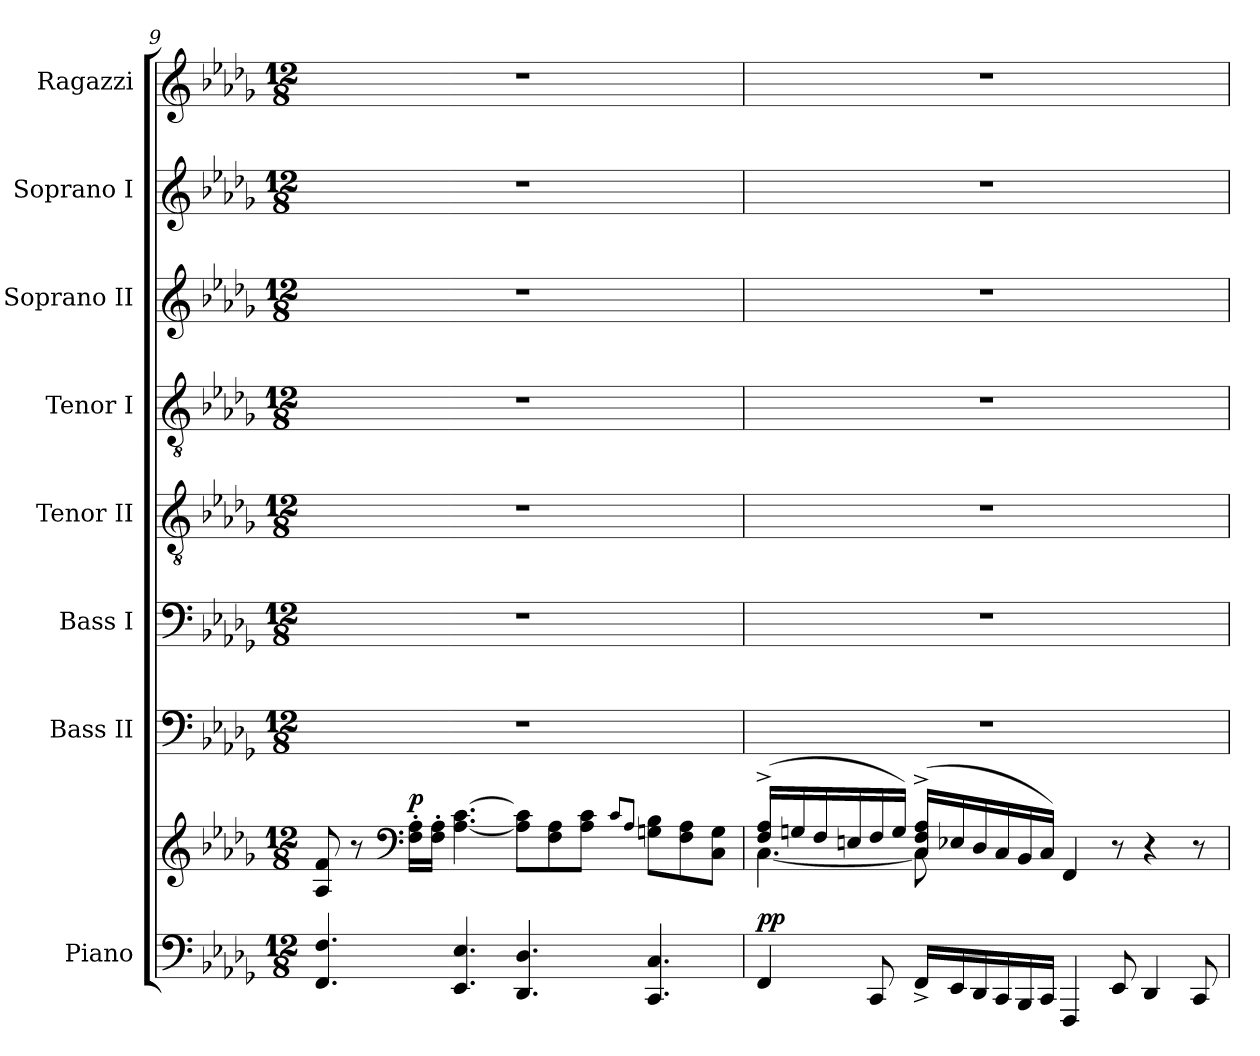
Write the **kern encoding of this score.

**kern	**kern	**dynam	**kern	**kern	**kern	**kern	**kern	**kern	**kern
*part8	*part8	*part8	*part7	*part6	*part5	*part4	*part3	*part2	*part1
*staff9	*staff8	*staff8/9	*staff7	*staff6	*staff5	*staff4	*staff3	*staff2	*staff1
*I"Piano	*	*	*I"Bass II	*I"Bass I	*I"Tenor II	*I"Tenor I	*I"Soprano II	*I"Soprano I	*I"Ragazzi
*I'Pno.	*	*	*I'B.II	*I'B.I	*I'T.II	*I'T.I	*I'S.II	*I'S.I	*I'Rzi.
*clefF4	*clefG2	*	*clefF4	*clefF4	*clefGv2	*clefGv2	*clefG2	*clefG2	*clefG2
*k[b-e-a-d-g-]	*k[b-e-a-d-g-]	*	*k[b-e-a-d-g-]	*k[b-e-a-d-g-]	*k[b-e-a-d-g-]	*k[b-e-a-d-g-]	*k[b-e-a-d-g-]	*k[b-e-a-d-g-]	*k[b-e-a-d-g-]
*M12/8	*M12/8	*	*M12/8	*M12/8	*M12/8	*M12/8	*M12/8	*M12/8	*M12/8
=9	=9	=9	=9	=9	=9	=9	=9	=9	=9
4.FF/ 4.F/	8A-/ 8f/	.	1.r	1.r	1.r	1.r	1.r	1.r	1.r
.	8r	.	.	.	.	.	.	.	.
*	*clefF4	*	*	*	*	*	*	*	*
!	!	!LO:DY:a	!	!	!	!	!	!	!
.	16F\' 16A-\'LL	p	.	.	.	.	.	.	.
.	16F\' 16A-\'JJ	.	.	.	.	.	.	.	.
4.EE-/ 4.E-/	[4.A-\ [4.c\	.	.	.	.	.	.	.	.
4.DD-/ 4.D-/	8A-\] 8c\]L	.	.	.	.	.	.	.	.
.	8F\ 8A-\	.	.	.	.	.	.	.	.
.	8A-\ 8c\J	.	.	.	.	.	.	.	.
.	8qc/L	.	.	.	.	.	.	.	.
.	8qA-/J	.	.	.	.	.	.	.	.
4.CC/ 4.C/	8Gn\ 8B-\L	.	.	.	.	.	.	.	.
.	8F\ 8A-\	.	.	.	.	.	.	.	.
.	8C\ 8G\J	.	.	.	.	.	.	.	.
!!LO:LB:g=z
=10	=10	=10	=10	=10	=10	=10	=10	=10	=10
*	*^	*	*	*	*	*	*	*	*
!	!	!	!LO:DY:a=2	!	!	!	!	!	!	!
4FF/	(>16F/^ 16A-/^LL	[4.C\	pp	1.r	1.r	1.r	1.r	1.r	1.r	1.r
.	16Gn/	.	.	.	.	.	.	.	.	.
.	16F/	.	.	.	.	.	.	.	.	.
.	16En/	.	.	.	.	.	.	.	.	.
8CC/	16F/	.	.	.	.	.	.	.	.	.
.	16G/JJ)	.	.	.	.	.	.	.	.	.
16FF^/LL	(>16C/^ 16F/^ 16A-/^LL	8C\]	.	.	.	.	.	.	.	.
16EE-/	16E-X/	.	.	.	.	.	.	.	.	.
16DD-/	16D-/	1ryy	.	.	.	.	.	.	.	.
16CC/	16C/	.	.	.	.	.	.	.	.	.
16BBB-/	16BB-/	.	.	.	.	.	.	.	.	.
16CC/JJ	16C/JJ)	.	.	.	.	.	.	.	.	.
4FFF/	4FF/	.	.	.	.	.	.	.	.	.
8EE-/	8r	.	.	.	.	.	.	.	.	.
4DD-/	4r	.	.	.	.	.	.	.	.	.
8CC/	8r	.	.	.	.	.	.	.	.	.
*	*v	*v	*	*	*	*	*	*	*	*
=	=	=	=	=	=	=	=	=	=
*-	*-	*-	*-	*-	*-	*-	*-	*-	*-
